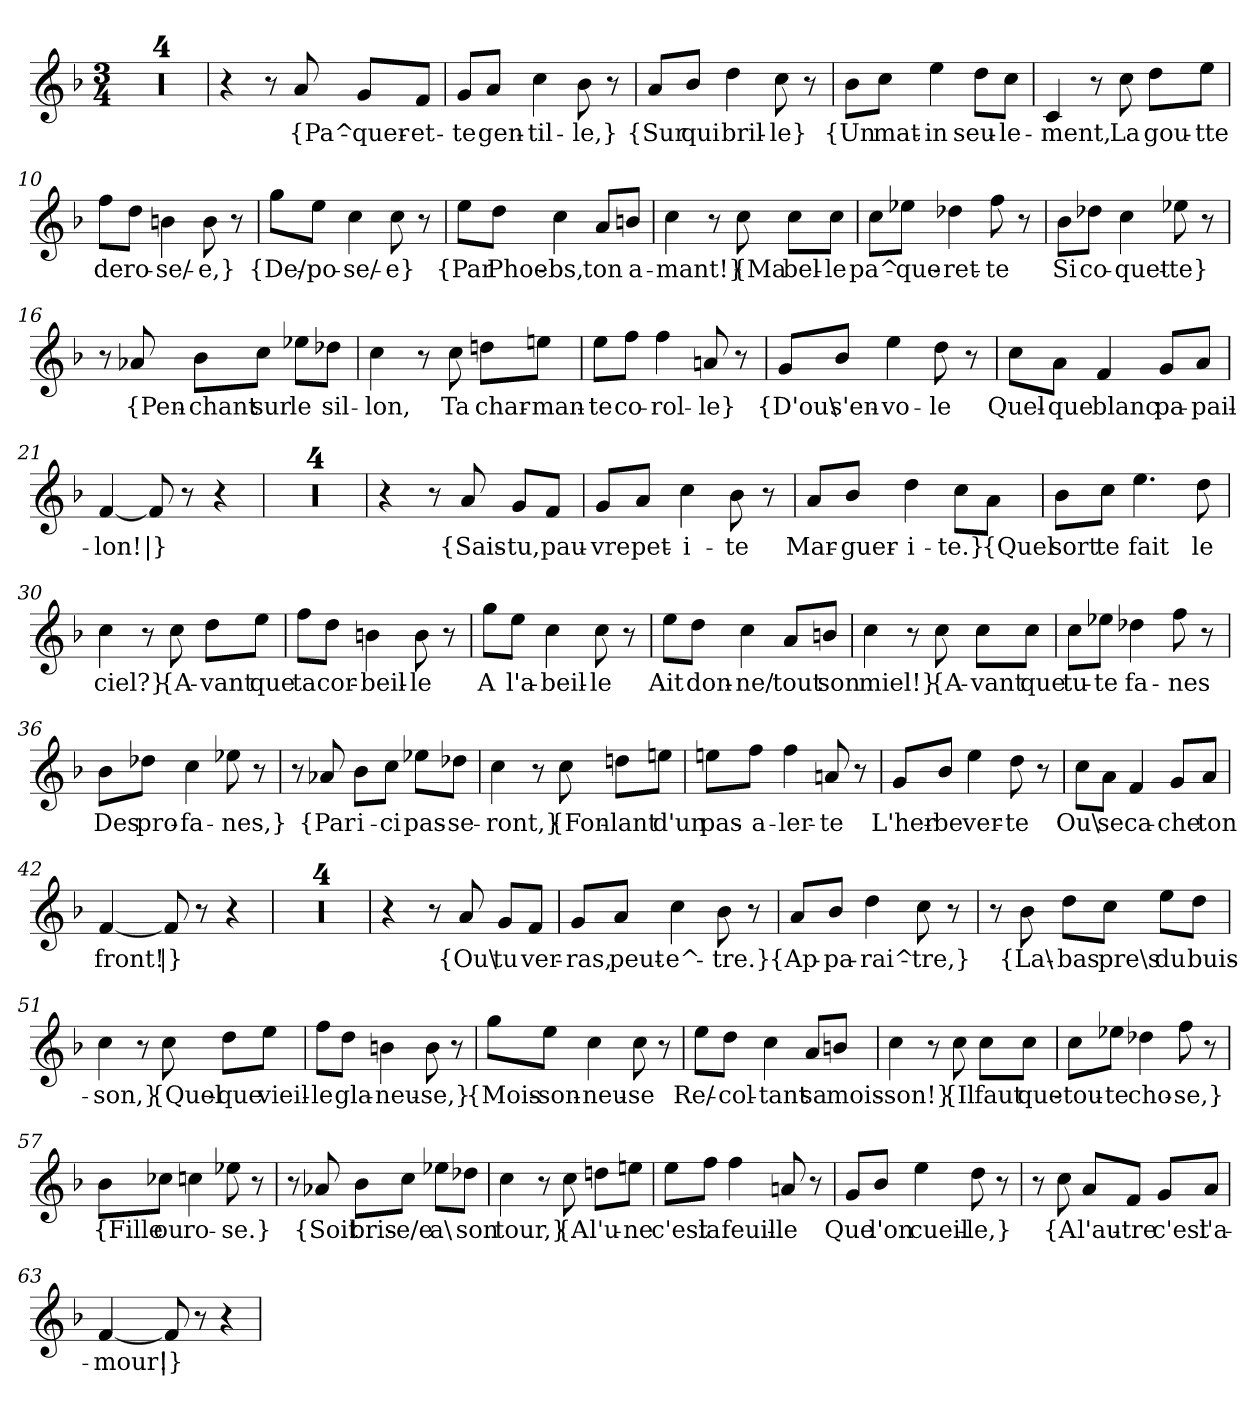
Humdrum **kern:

**kern	**text
*part1	*part1
*staff1	*staff1
*clefG2	*
*k[b-]	*
*M3/4	*
=1	=1
2.r	.
=2	=2
2.r	.
=3	=3
2.r	.
=4	=4
2.r	.
=5	=5
4r	.
8r	.
!	!LO:LY:b
8a/	{Pa^-
!	!LO:LY:b
8g/L	-quer-
!	!LO:LY:b
8f/J	-et-
=6	=6
!	!LO:LY:b
8g/L	-te
!	!LO:LY:b
8a/J	gen-
!	!LO:LY:b
4cc\	-til-
!	!LO:LY:b
8b-\	-le,}
8r	.
=7	=7
!	!LO:LY:b
8a/L	{Sur
!	!LO:LY:b
8b-/J	qui
!	!LO:LY:b
4dd\	bril-
!	!LO:LY:b
8cc\	-le}
8r	.
=8	=8
!	!LO:LY:b
8b-\L	{Un
!	!LO:LY:b
8cc\J	mat-
!	!LO:LY:b
4ee\	-in
!	!LO:LY:b
8dd\L	seu-
!	!LO:LY:b
8cc\J	-le-
!!LO:LB:g=z
=9	=9
!	!LO:LY:b
4c/	-ment,
8r	.
!	!LO:LY:b
8cc\	La
!	!LO:LY:b
8dd\L	gou-
!	!LO:LY:b
8ee\J	-tte
=10	=10
!	!LO:LY:b
8ff\L	de
!	!LO:LY:b
8dd\J	ro-
!	!LO:LY:b
4bn\	-se/-
!	!LO:LY:b
8b\	-e,}
8r	.
=11	=11
!	!LO:LY:b
8gg\L	{De/-
!	!LO:LY:b
8ee\J	-po-
!	!LO:LY:b
4cc\	-se/-
!	!LO:LY:b
8cc\	-e}
8r	.
=12	=12
!	!LO:LY:b
8ee\L	{Par
!	!LO:LY:b
8dd\J	Phoe-
!	!LO:LY:b
4cc\	-bs,
!	!LO:LY:b
8a/L	ton
!	!LO:LY:b
8bn/J	a-
=13	=13
!	!LO:LY:b
4cc\	-mant!}
8r	.
!	!LO:LY:b
8cc\	{Ma
!	!LO:LY:b
8cc\L	bel-
!	!LO:LY:b
8cc\J	-le
!!LO:LB:g=z
=14	=14
!	!LO:LY:b
8cc\L	pa^-
!	!LO:LY:b
8ee-X\J	-que-
!	!LO:LY:b
4dd-X\	-ret-
!	!LO:LY:b
8ff\	-te
8r	.
=15	=15
!	!LO:LY:b
8b-\L	Si
!	!LO:LY:b
8dd-X\J	co-
!	!LO:LY:b
4cc\	-quet-
!	!LO:LY:b
8ee-X\	-te}
8r	.
=16	=16
8r	.
!	!LO:LY:b
8a-X/	{Pen-
!	!LO:LY:b
8b-\L	-chant
!	!LO:LY:b
8cc\J	sur
!	!LO:LY:b
8ee-X\L	le
!	!LO:LY:b
8dd-X\J	sil-
=17	=17
!	!LO:LY:b
4cc\	-lon,
8r	.
!	!LO:LY:b
8cc\	Ta
!	!LO:LY:b
8ddn\L	char-
!	!LO:LY:b
8een\J	-man-
!!LO:LB:g=z
=18	=18
!	!LO:LY:b
8ee\L	-te
!	!LO:LY:b
8ff\J	co-
!	!LO:LY:b
4ff\	-rol-
!	!LO:LY:b
8an/	-le}
8r	.
=19	=19
!	!LO:LY:b
8g/L	{D'ou\
!	!LO:LY:b
8b-/J	s'en-
!	!LO:LY:b
4ee\	-vo-
!	!LO:LY:b
8dd\	-le
8r	.
=20	=20
!	!LO:LY:b
8cc\L	Quel-
!	!LO:LY:b
8a\J	-que
!	!LO:LY:b
4f/	blanc
!	!LO:LY:b
8g/L	pa-
!	!LO:LY:b
8a/J	-pail-
=21	=21
!	!LO:LY:b
[4f/	-lon!
!	!LO:LY:b
8f/]	|}
8r	.
4r	.
=22	=22
2.r	.
=23	=23
2.r	.
=24	=24
2.r	.
=25	=25
2.r	.
!!LO:LB:g=z
=26	=26
4r	.
8r	.
!	!LO:LY:b
8a/	{Sais-
!	!LO:LY:b
8g/L	-tu,
!	!LO:LY:b
8f/J	pau-
=27	=27
!	!LO:LY:b
8g/L	-vre
!	!LO:LY:b
8a/J	pet-
!	!LO:LY:b
4cc\	-i-
!	!LO:LY:b
8b-\	-te
8r	.
=28	=28
!	!LO:LY:b
8a/L	Mar-
!	!LO:LY:b
8b-/J	-guer-
!	!LO:LY:b
4dd\	-i-
!	!LO:LY:b
8cc\L	-te.}
!	!LO:LY:b
8a\J	{Quel
=29	=29
!	!LO:LY:b
8b-\L	sort
!	!LO:LY:b
8cc\J	te
!	!LO:LY:b
4.ee\	fait
!	!LO:LY:b
8dd\	le
=30	=30
!	!LO:LY:b
4cc\	ciel?}
8r	.
!	!LO:LY:b
8cc\	{A-
!	!LO:LY:b
8dd\L	-vant
!	!LO:LY:b
8ee\J	que
!!LO:LB:g=z
=31	=31
!	!LO:LY:b
8ff\L	ta
!	!LO:LY:b
8dd\J	cor-
!	!LO:LY:b
4bn\	-beil-
!	!LO:LY:b
8b\	-le
8r	.
=32	=32
!	!LO:LY:b
8gg\L	A
!	!LO:LY:b
8ee\J	l'a-
!	!LO:LY:b
4cc\	-beil-
!	!LO:LY:b
8cc\	-le
8r	.
=33	=33
!	!LO:LY:b
8ee\L	Ait
!	!LO:LY:b
8dd\J	don-
!	!LO:LY:b
4cc\	-ne/
!	!LO:LY:b
8a/L	tout
!	!LO:LY:b
8bn/J	son
=34	=34
!	!LO:LY:b
4cc\	miel!}
8r	.
!	!LO:LY:b
8cc\	{A-
!	!LO:LY:b
8cc\L	-vant
!	!LO:LY:b
8cc\J	que
=35	=35
!	!LO:LY:b
8cc\L	tu-
!	!LO:LY:b
8ee-X\J	-te
!	!LO:LY:b
4dd-X\	fa-
!	!LO:LY:b
8ff\	-nes
8r	.
!!LO:LB:g=z
=36	=36
!	!LO:LY:b
8b-\L	Des
!	!LO:LY:b
8dd-X\J	pro-
!	!LO:LY:b
4cc\	-fa-
!	!LO:LY:b
8ee-X\	-nes,}
8r	.
=37	=37
8r	.
!	!LO:LY:b
8a-X/	{Par
!	!LO:LY:b
8b-\L	i-
!	!LO:LY:b
8cc\J	-ci
!	!LO:LY:b
8ee-X\L	pas-
!	!LO:LY:b
8dd-X\J	-se-
=38	=38
!	!LO:LY:b
4cc\	-ront,}
8r	.
!	!LO:LY:b
8cc\	{Fon-
!	!LO:LY:b
8ddn\L	-lant
!	!LO:LY:b
8een\J	d'un
=39	=39
!	!LO:LY:b
8een\L	pas-
!	!LO:LY:b
8ff\J	a-
!	!LO:LY:b
4ff\	-ler-
!	!LO:LY:b
8an/	-te
8r	.
=40	=40
!	!LO:LY:b
8g/L	L'her-
!	!LO:LY:b
8b-/J	-be
!	!LO:LY:b
4ee\	ver-
!	!LO:LY:b
8dd\	-te
8r	.
!!LO:LB:g=z
=41	=41
!	!LO:LY:b
8cc\L	Ou\
!	!LO:LY:b
8a\J	se
!	!LO:LY:b
4f/	ca-
!	!LO:LY:b
8g/L	-che
!	!LO:LY:b
8a/J	ton
=42	=42
!	!LO:LY:b
[4f/	front!
!	!LO:LY:b
8f/]	|}
8r	.
4r	.
=43	=43
2.r	.
=44	=44
2.r	.
=45	=45
2.r	.
=46	=46
2.r	.
=47	=47
4r	.
8r	.
!	!LO:LY:b
8a/	{Ou\
!	!LO:LY:b
8g/L	tu
!	!LO:LY:b
8f/J	ver-
=48	=48
!	!LO:LY:b
8g/L	-ras,
!	!LO:LY:b
8a/J	peut-
!	!LO:LY:b
4cc\	-e^-
!	!LO:LY:b
8b-\	-tre.}
8r	.
!!LO:LB:g=z
=49	=49
!	!LO:LY:b
8a/L	{Ap-
!	!LO:LY:b
8b-/J	-pa-
!	!LO:LY:b
4dd\	-rai^-
!	!LO:LY:b
8cc\	-tre,}
8r	.
=50	=50
8r	.
!	!LO:LY:b
8b-\	{La\-
!	!LO:LY:b
8dd\L	-bas
!	!LO:LY:b
8cc\J	pre\s
!	!LO:LY:b
8ee\L	du
!	!LO:LY:b
8dd\J	buis-
=51	=51
!	!LO:LY:b
4cc\	-son,}
8r	.
!	!LO:LY:b
8cc\	{Quel-
!	!LO:LY:b
8dd\L	-que
!	!LO:LY:b
8ee\J	vieil-
=52	=52
!	!LO:LY:b
8ff\L	-le
!	!LO:LY:b
8dd\J	gla-
!	!LO:LY:b
4bn\	-neu-
!	!LO:LY:b
8b\	-se,}
8r	.
!!LO:LB:g=z
=53	=53
!	!LO:LY:b
8gg\L	{Mois-
!	!LO:LY:b
8ee\J	-son-
!	!LO:LY:b
4cc\	-neu-
!	!LO:LY:b
8cc\	-se
8r	.
=54	=54
!	!LO:LY:b
8ee\L	Re/-
!	!LO:LY:b
8dd\J	-col-
!	!LO:LY:b
4cc\	-tant
!	!LO:LY:b
8a/L	sa
!	!LO:LY:b
8bn/J	mois-
=55	=55
!	!LO:LY:b
4cc\	-son!}
8r	.
!	!LO:LY:b
8cc\	{Il
!	!LO:LY:b
8cc\L	faut
!	!LO:LY:b
8cc\J	que-
=56	=56
!	!LO:LY:b
8cc\L	-tou-
!	!LO:LY:b
8ee-X\J	-te
!	!LO:LY:b
4dd-X\	cho-
!	!LO:LY:b
8ff\	-se,}
8r	.
!!LO:PB:g=z
=57	=57
!	!LO:LY:b
8b-\L	{Fille
!	!LO:LY:b
8cc-X\J	ou
!	!LO:LY:b
4ccn\	ro-
!	!LO:LY:b
8ee-X\	-se.}
8r	.
=58	=58
8r	.
!	!LO:LY:b
8a-X/	{Soit
!	!LO:LY:b
8b-\L	bris-
!	!LO:LY:b
8cc\J	-e/e
!	!LO:LY:b
8ee-X\L	a\
!	!LO:LY:b
8dd-X\J	son
=59	=59
!	!LO:LY:b
4cc\	tour,}
8r	.
!	!LO:LY:b
8cc\	{A
!	!LO:LY:b
8ddn\L	l'u-
!	!LO:LY:b
8een\J	-ne
=60	=60
!	!LO:LY:b
8ee\L	c'est
!	!LO:LY:b
8ff\J	la
!	!LO:LY:b
4ff\	feuil-
!	!LO:LY:b
8an/	-le
8r	.
=61	=61
!	!LO:LY:b
8g/L	Que
!	!LO:LY:b
8b-/J	l'on
!	!LO:LY:b
4ee\	cueil-
!	!LO:LY:b
8dd\	-le,}
8r	.
!!LO:LB:g=z
=62	=62
8r	.
!	!LO:LY:b
8cc\	{A
!	!LO:LY:b
8a/L	l'au-
!	!LO:LY:b
8f/J	-tre
!	!LO:LY:b
8g/L	c'est
!	!LO:LY:b
8a/J	l'a-
=63	=63
!	!LO:LY:b
[4f/	-mour!
!	!LO:LY:b
8f/]	|}
8r	.
4r	.
=	=
*-	*-
